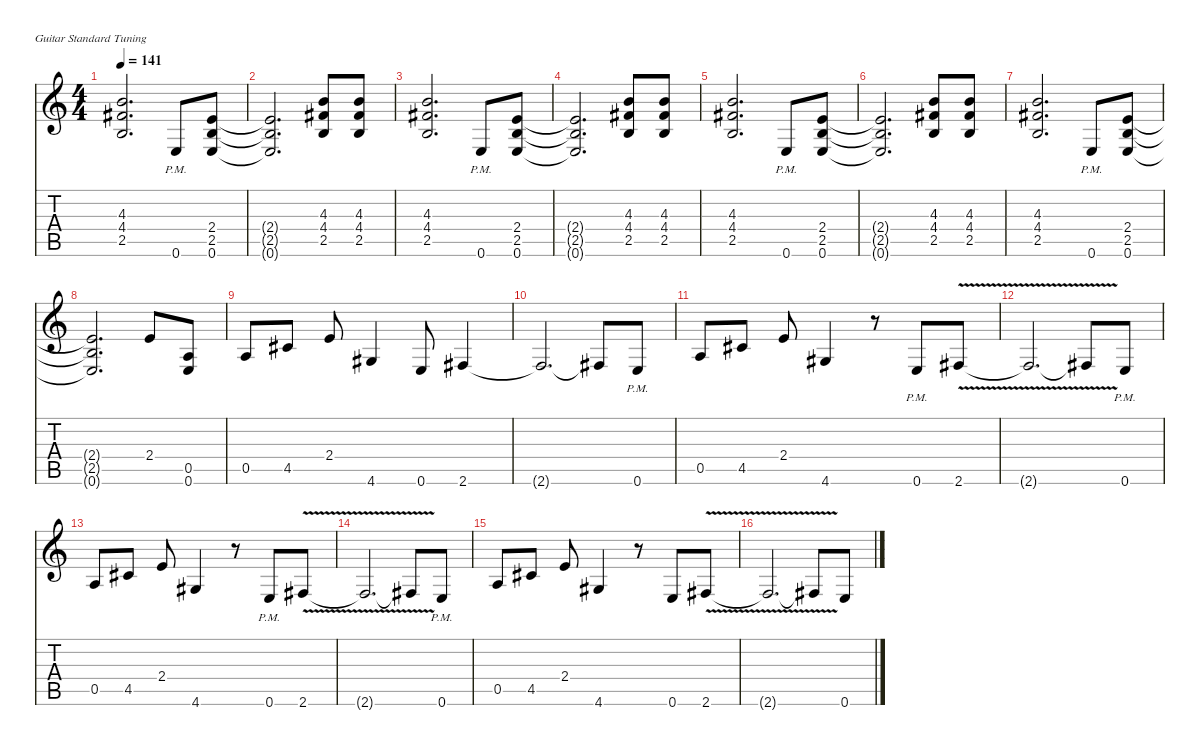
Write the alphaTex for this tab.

\defaultSystemsLayout 4
\hideDynamics
\bracketExtendMode nobrackets
\singleTrackTrackNamePolicy hidden
\multiTrackTrackNamePolicy hidden
\otherSystemsTrackNameOrientation horizontal
\track ("Guitar" "od.guit.") {defaultSystemsLayout 8 instrument overdrivenguitar}
\staff {score tabs}
\tuning (E4 B3 G3 D3 A2 E2)
\ts (4 4)
\tempo 141
\clef g2
\ks c
(4.3 4.4{acc #} 2.5).2{d dy f beam Up} 0.6{pm}.8{beam Up} (2.4 2.5 0.6).8{beam Up} |
(2.4{t} 2.5{t} 0.6{t}).2{d beam Up} (4.3 4.4{acc #} 2.5).8{beam Up} (4.3 4.4{acc #} 2.5).8{beam Up} |
(4.3 4.4{acc #} 2.5).2{d beam Up} 0.6{pm}.8{beam Up} (2.4 2.5 0.6).8{beam Up} |
(2.4{t} 2.5{t} 0.6{t}).2{d beam Up} (4.3 4.4{acc #} 2.5).8{beam Up} (4.3 4.4{acc #} 2.5).8{beam Up} |
(4.3 4.4{acc #} 2.5).2{d beam Up} 0.6{pm}.8{beam Up} (2.4 2.5 0.6).8{beam Up} |
(2.4{t} 2.5{t} 0.6{t}).2{d beam Up} (4.3 4.4{acc #} 2.5).8{beam Up} (4.3 4.4{acc #} 2.5).8{beam Up} |
(4.3 4.4{acc #} 2.5).2{d beam Up} 0.6{pm}.8{beam Up} (2.4 2.5 0.6).8{beam Up} |
(2.4{t} 2.5{t} 0.6{t}).2{d beam Up} 2.4.8{beam Up} (0.5 0.6).8{beam Up} |
0.5.8{beam Up} 4.5{acc #}.8{beam Up} 2.4.8{beam Up} 4.6{acc #}.4{dy fff beam Up} 0.6.8{dy f beam Up} 2.6{acc #}.4{dy ff beam Up} |
2.6{t acc #}.2{d dy f beam Up} 2.6{t acc #}.8{beam Up} 0.6{pm}.8{beam Up} |
0.5.8{beam Up} 4.5{acc #}.8{beam Up} 2.4.8{dy mf beam Up} 4.6{acc #}.4{dy fff beam Up} r.8{beam Up} 0.6{pm}.8{dy ff beam Up} 2.6{v acc #}.8{dy f beam Up} |
2.6{v t acc #}.2{d beam Up} 2.6{v t acc #}.8{beam Up} 0.6{pm}.8{beam Up} |
0.5.8{beam Up} 4.5{acc #}.8{beam Up} 2.4.8{dy mf beam Up} 4.6{acc #}.4{dy fff beam Up} r.8{beam Up} 0.6{pm}.8{dy ff beam Up} 2.6{v acc #}.8{dy f beam Up} |
2.6{v t acc #}.2{d beam Up} 2.6{v t acc #}.8{beam Up} 0.6{pm}.8{beam Up} |
0.5.8{beam Up} 4.5{acc #}.8{beam Up} 2.4.8{dy mf beam Up} 4.6{acc #}.4{dy fff beam Up} r.8{beam Up} 0.6.8{dy ff beam Up} 2.6{v acc #}.8{dy f beam Up} |
2.6{v t acc #}.2{d beam Up} 2.6{v t acc #}.8{beam Up} 0.6.8{beam Up}
